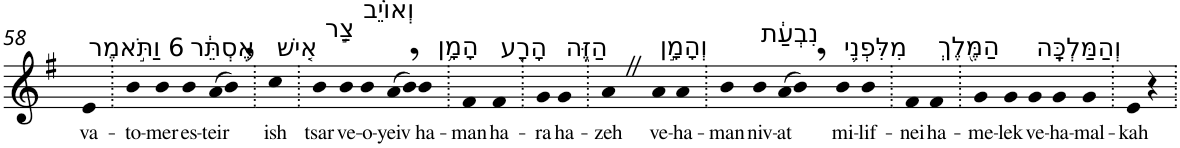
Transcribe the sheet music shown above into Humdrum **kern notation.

**kern	**text
*part1	*part1
*staff1	*staff1
*I"Piano	*
*I'Pno	*
!!LO:PB:g=z
*clefG2	*
*k[f#]	*
*G:	*
=58	=58
!LO:TX:a:t=6 וַתֹּ֣אמֶר	!
!	!LO:LY:b
4e	va-
=59.	=59.
!	!LO:LY:b
4b	-to-
!	!LO:LY:b
4b	-mer
!LO:TX:a:t=אֶסְתֵּ֔ר	!
!	!LO:LY:b
4b	es-
!	!LO:LY:b
(>8a	-teir
8b,)	.
=60.	=60.
!LO:TX:a:t=אִ֚ישׁ	!
!	!LO:LY:b
4cc	ish
=61.	=61.
!LO:TX:a:t=צַ֣ר	!
!	!LO:LY:b
4b	tsar
!LO:TX:a:t=וְאוֹיֵ֔ב	!
!	!LO:LY:b
4b	ve-
!	!LO:LY:b
4b	-o-
!	!LO:LY:b
(>8a	-yeiv
8b,)	.
!LO:TX:a:t=הָמָ֥ן	!
!	!LO:LY:b
4b	ha-
=62.	=62.
!	!LO:LY:b
4f#	-man
!LO:TX:a:t=הָרָ֖ע	!
!	!LO:LY:b
4f#	ha-
=63.	=63.
!	!LO:LY:b
4g	-ra
!LO:TX:a:t=הַזֶּ֑ה	!
!	!LO:LY:b
4g	ha-
=64.	=64.
!	!LO:LY:b
4aZ	-zeh
!LO:TX:a:t=וְהָמָ֣ן	!
!	!LO:LY:b
4a	ve-
!	!LO:LY:b
4a	-ha-
=65.	=65.
!	!LO:LY:b
4b	-man
!LO:TX:a:t=נִבְעַ֔ת	!
!	!LO:LY:b
4b	niv-
!	!LO:LY:b
(>8a	-at
8b,)	.
!LO:TX:a:t=מִלִּפְנֵ֥י	!
!	!LO:LY:b
4b	mi-
!	!LO:LY:b
4b	-lif-
=66.	=66.
!	!LO:LY:b
4f#	-nei
!LO:TX:a:t=הַמֶּ֖לֶךְ	!
!	!LO:LY:b
4f#	ha-
=67.	=67.
!	!LO:LY:b
4g	-me-
!	!LO:LY:b
4g	-lek
!LO:TX:a:t=וְהַמַּלְכָּֽה	!
!	!LO:LY:b
4g	ve-
!	!LO:LY:b
4g	-ha-
!	!LO:LY:b
4g	-mal-
=68.	=68.
!	!LO:LY:b
4e	-kah
4r	.
=.	=.
*-	*-
